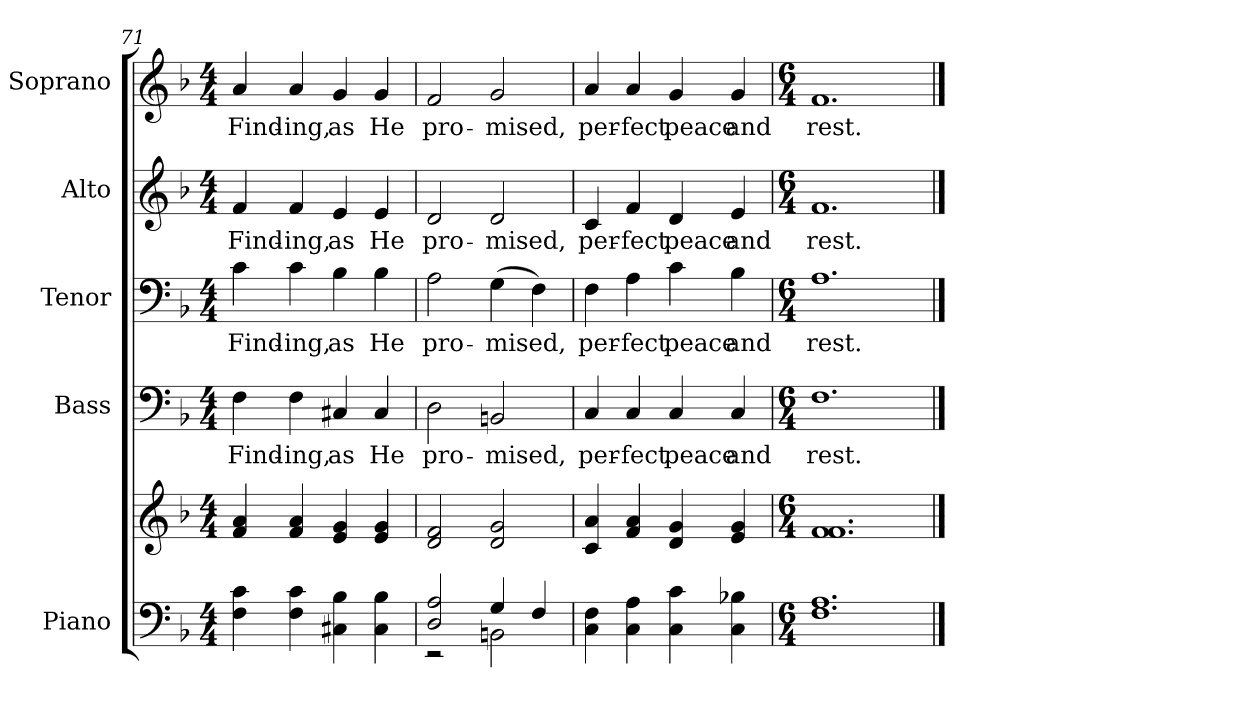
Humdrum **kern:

**kern	**kern	**kern	**text	**kern	**text	**kern	**text	**kern	**text
*part5	*part5	*part4	*part4	*part3	*part3	*part2	*part2	*part1	*part1
*staff6	*staff5	*staff4	*staff4	*staff3	*staff3	*staff2	*staff2	*staff1	*staff1
*I"Piano	*	*I"Bass	*	*I"Tenor	*	*I"Alto	*	*I"Soprano	*
*I'Pno.	*	*I'B.	*	*I'T.	*	*I'A.	*	*I'S.	*
!!LO:LB:g=z
*clefF4	*clefG2	*clefF4	*	*clefF4	*	*clefG2	*	*clefG2	*
*k[b-]	*k[b-]	*k[b-]	*	*k[b-]	*	*k[b-]	*	*k[b-]	*
*F:	*F:	*F:	*	*F:	*	*F:	*	*F:	*
*M4/4	*M4/4	*M4/4	*	*M4/4	*	*M4/4	*	*M4/4	*
=71	=71	=71	=71	=71	=71	=71	=71	=71	=71
!	!	!	!LO:LY:b:color=#000000	!	!	!	!	!	!
!	!	!	!	!	!LO:LY:b:color=#000000	!	!	!	!
!	!	!	!	!	!	!	!LO:LY:b:color=#000000	!	!
!	!	!	!	!	!	!	!	!	!LO:LY:b:color=#000000
4Fi\ 4ci	4fi/ 4ai	4Fi\	Find-	4ci\	Find-	4fi/	Find-	4ai/	Find-
!	!	!	!LO:LY:b:color=#000000	!	!	!	!	!	!
!	!	!	!	!	!LO:LY:b:color=#000000	!	!	!	!
!	!	!	!	!	!	!	!LO:LY:b:color=#000000	!	!
!	!	!	!	!	!	!	!	!	!LO:LY:b:color=#000000
4Fi\ 4ci	4fi/ 4ai	4Fi\	-ing,	4ci\	-ing,	4fi/	-ing,	4ai/	-ing,
!	!	!	!LO:LY:b:color=#000000	!	!	!	!	!	!
!	!	!	!	!	!LO:LY:b:color=#000000	!	!	!	!
!	!	!	!	!	!	!	!LO:LY:b:color=#000000	!	!
!	!	!	!	!	!	!	!	!	!LO:LY:b:color=#000000
4C#Xi\ 4B-i	4ei/ 4gi	4C#Xi/	as	4B-i\	as	4ei/	as	4gi/	as
!	!	!	!LO:LY:b:color=#000000	!	!	!	!	!	!
!	!	!	!	!	!LO:LY:b:color=#000000	!	!	!	!
!	!	!	!	!	!	!	!LO:LY:b:color=#000000	!	!
!	!	!	!	!	!	!	!	!	!LO:LY:b:color=#000000
4C#i\ 4B-i	4ei/ 4gi	4C#i/	He	4B-i\	He	4ei/	He	4gi/	He
=72	=72	=72	=72	=72	=72	=72	=72	=72	=72
*^	*	*	*	*	*	*	*	*	*
!	!	!	!	!LO:LY:b:color=#000000	!	!	!	!	!	!
!	!	!	!	!	!	!LO:LY:b:color=#000000	!	!	!	!
!	!	!	!	!	!	!	!	!LO:LY:b:color=#000000	!	!
!	!	!	!	!	!	!	!	!	!	!LO:LY:b:color=#000000
2Di/ 2Ai	2r	2di/ 2fi	2Di\	pro-	2Ai\	pro-	2di/	pro-	2fi/	pro-
!	!	!	!	!LO:LY:b:color=#000000	!	!	!	!	!	!
!	!	!	!	!	!	!LO:LY:b:color=#000000	!	!	!	!
!	!	!	!	!	!	!	!	!LO:LY:b:color=#000000	!	!
!	!	!	!	!	!	!	!	!	!	!LO:LY:b:color=#000000
4Gi/	2BBni\	2di/ 2gi	2BBni/	-mised,	(4Gi\	-mised,	2di/	-mised,	2gi/	-mised,
4Fi/	.	.	.	.	4Fi\)	.	.	.	.	.
*v	*v	*	*	*	*	*	*	*	*	*
=73	=73	=73	=73	=73	=73	=73	=73	=73	=73
!	!	!	!LO:LY:b:color=#000000	!	!	!	!	!	!
!	!	!	!	!	!LO:LY:b:color=#000000	!	!	!	!
!	!	!	!	!	!	!	!LO:LY:b:color=#000000	!	!
!	!	!	!	!	!	!	!	!	!LO:LY:b:color=#000000
4Ci\ 4Fi	4ci/ 4ai	4Ci/	per-	4Fi\	per-	4ci/	per-	4ai/	per-
!	!	!	!LO:LY:b:color=#000000	!	!	!	!	!	!
!	!	!	!	!	!LO:LY:b:color=#000000	!	!	!	!
!	!	!	!	!	!	!	!LO:LY:b:color=#000000	!	!
!	!	!	!	!	!	!	!	!	!LO:LY:b:color=#000000
4Ci\ 4Ai	4fi/ 4ai	4Ci/	-fect	4Ai\	-fect	4fi/	-fect	4ai/	-fect
!	!	!	!LO:LY:b:color=#000000	!	!	!	!	!	!
!	!	!	!	!	!LO:LY:b:color=#000000	!	!	!	!
!	!	!	!	!	!	!	!LO:LY:b:color=#000000	!	!
!	!	!	!	!	!	!	!	!	!LO:LY:b:color=#000000
4Ci\ 4ci	4di/ 4gi	4Ci/	peace	4ci\	peace	4di/	peace	4gi/	peace
!	!	!	!LO:LY:b:color=#000000	!	!	!	!	!	!
!	!	!	!	!	!LO:LY:b:color=#000000	!	!	!	!
!	!	!	!	!	!	!	!LO:LY:b:color=#000000	!	!
!	!	!	!	!	!	!	!	!	!LO:LY:b:color=#000000
4Ci\ 4B-Xi	4ei/ 4gi	4Ci/	and	4B-i\	and	4ei/	and	4gi/	and
=74	=74	=74	=74	=74	=74	=74	=74	=74	=74
*M6/4	*M6/4	*M6/4	*	*M6/4	*	*M6/4	*	*M6/4	*
!	!	!	!LO:LY:b:color=#000000	!	!	!	!	!	!
!	!	!	!	!	!LO:LY:b:color=#000000	!	!	!	!
!	!	!	!	!	!	!	!LO:LY:b:color=#000000	!	!
!	!	!	!	!	!	!	!	!	!LO:LY:b:color=#000000
1.Fi 1.Ai	1.fi 1.fi	1.Fi	rest.	1.Ai	rest.	1.fi	rest.	1.fi	rest.
==	==	==	==	==	==	==	==	==	==
*-	*-	*-	*-	*-	*-	*-	*-	*-	*-
